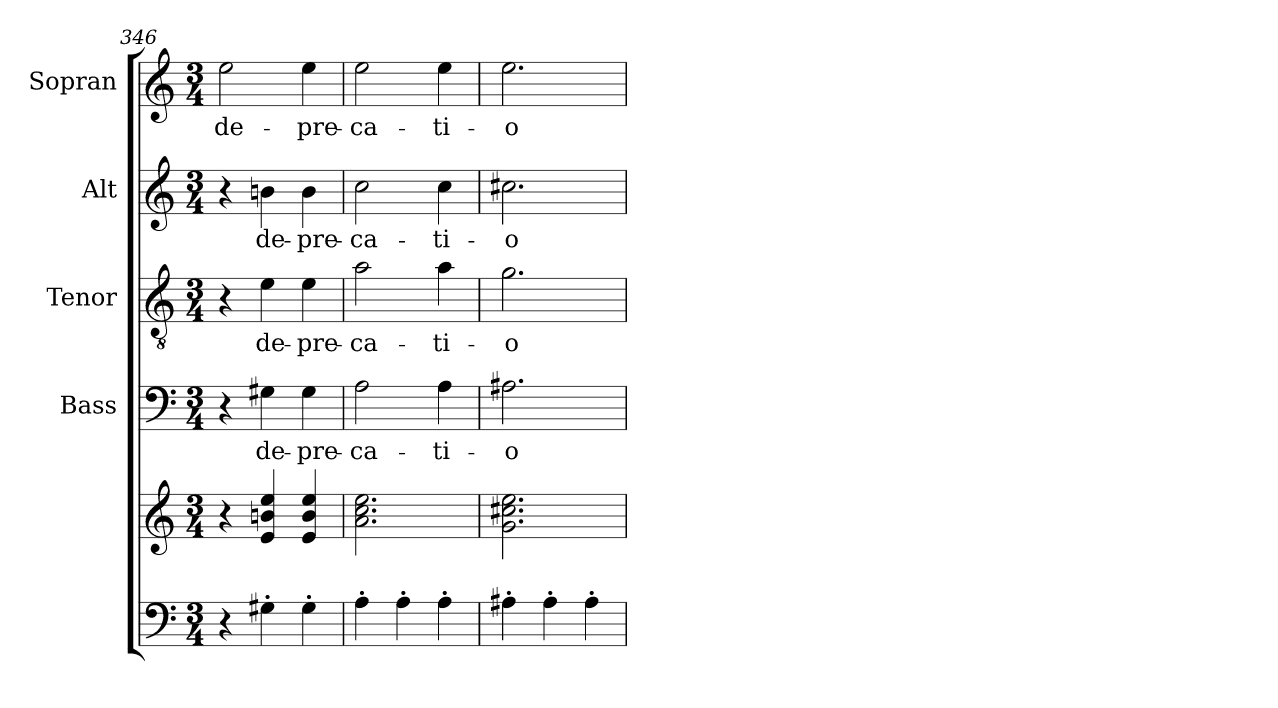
**kern	**kern	**kern	**text	**kern	**text	**kern	**text	**kern	**text
*part5	*part5	*part4	*part4	*part3	*part3	*part2	*part2	*part1	*part1
*staff6	*staff5	*staff4	*staff4	*staff3	*staff3	*staff2	*staff2	*staff1	*staff1
*	*	*I"Bass	*	*I"Tenor	*	*I"Alt	*	*I"Sopran	*
*	*	*I'B.	*	*I'T.	*	*I'A.	*	*I'S.	*
*clefF4	*clefG2	*clefF4	*	*clefGv2	*	*clefG2	*	*clefG2	*
*k[]	*k[]	*k[]	*	*k[]	*	*k[]	*	*k[]	*
*C:	*C:	*C:	*	*C:	*	*C:	*	*C:	*
*M3/4	*M3/4	*M3/4	*	*M3/4	*	*M3/4	*	*M3/4	*
=346	=346	=346	=346	=346	=346	=346	=346	=346	=346
!	!	!	!	!	!	!	!	!	!LO:LY:b
4r	4r	4r	.	4r	.	4r	.	2ee\	de-
!	!	!	!LO:LY:b	!	!LO:LY:b	!	!LO:LY:b	!	!
4G#X'>\	4e/ 4bn/ 4ee/	4G#X\	de-	4e\	de-	4bn\	de-	.	.
!	!	!	!LO:LY:b	!	!LO:LY:b	!	!LO:LY:b	!	!LO:LY:b
4G#'>\	4e/ 4b/ 4ee/	4G#\	-pre-	4e\	-pre-	4b\	-pre-	4ee\	-pre-
=347	=347	=347	=347	=347	=347	=347	=347	=347	=347
!	!	!	!LO:LY:b	!	!LO:LY:b	!	!LO:LY:b	!	!LO:LY:b
4A'>\	2.a\ 2.cc\ 2.ee\	2A\	-ca-	2a\	-ca-	2cc\	-ca-	2ee\	-ca-
4A'>\	.	.	.	.	.	.	.	.	.
!	!	!	!LO:LY:b	!	!LO:LY:b	!	!LO:LY:b	!	!LO:LY:b
4A'>\	.	4A\	-ti-	4a\	-ti-	4cc\	-ti-	4ee\	-ti-
=348	=348	=348	=348	=348	=348	=348	=348	=348	=348
!	!	!	!LO:LY:b	!	!LO:LY:b	!	!LO:LY:b	!	!LO:LY:b
4A#X'>\	2.g\ 2.cc#X\ 2.ee\	2.A#X\	-o-	2.g\	-o-	2.cc#X\	-o-	2.ee\	-o-
4A#'>\	.	.	.	.	.	.	.	.	.
4A#'>\	.	.	.	.	.	.	.	.	.
=	=	=	=	=	=	=	=	=	=
*-	*-	*-	*-	*-	*-	*-	*-	*-	*-
